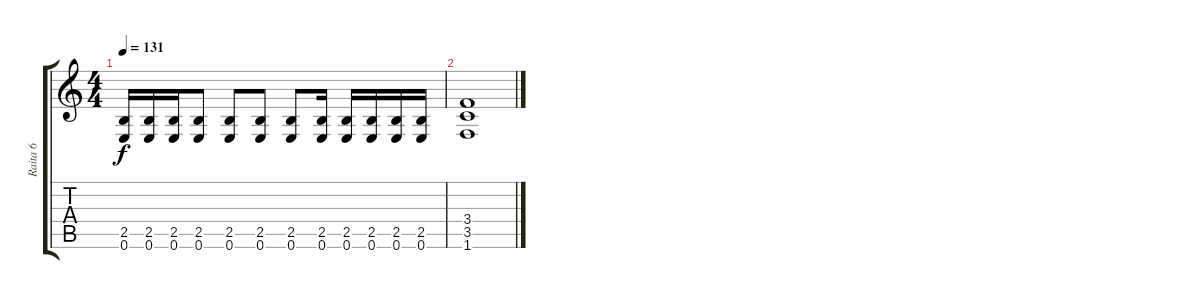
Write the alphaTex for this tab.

\track ("Raita 6" "Raita 6") {instrument distortionguitar}
\staff {score tabs}
\tuning (E4 B3 G3 D3 A2 E2) {hide}
\ts (4 4)
\tempo 131
\clef g2
\ks c
(2.5 0.6).16{dy f} (2.5 0.6).16 (2.5 0.6).16 (2.5 0.6).8 (2.5 0.6).8 (2.5 0.6).8 (2.5 0.6).8 (2.5 0.6).16 (2.5 0.6).16 (2.5 0.6).16 (2.5 0.6).16 (2.5 0.6).16 |
(3.4 3.5 1.6).1
